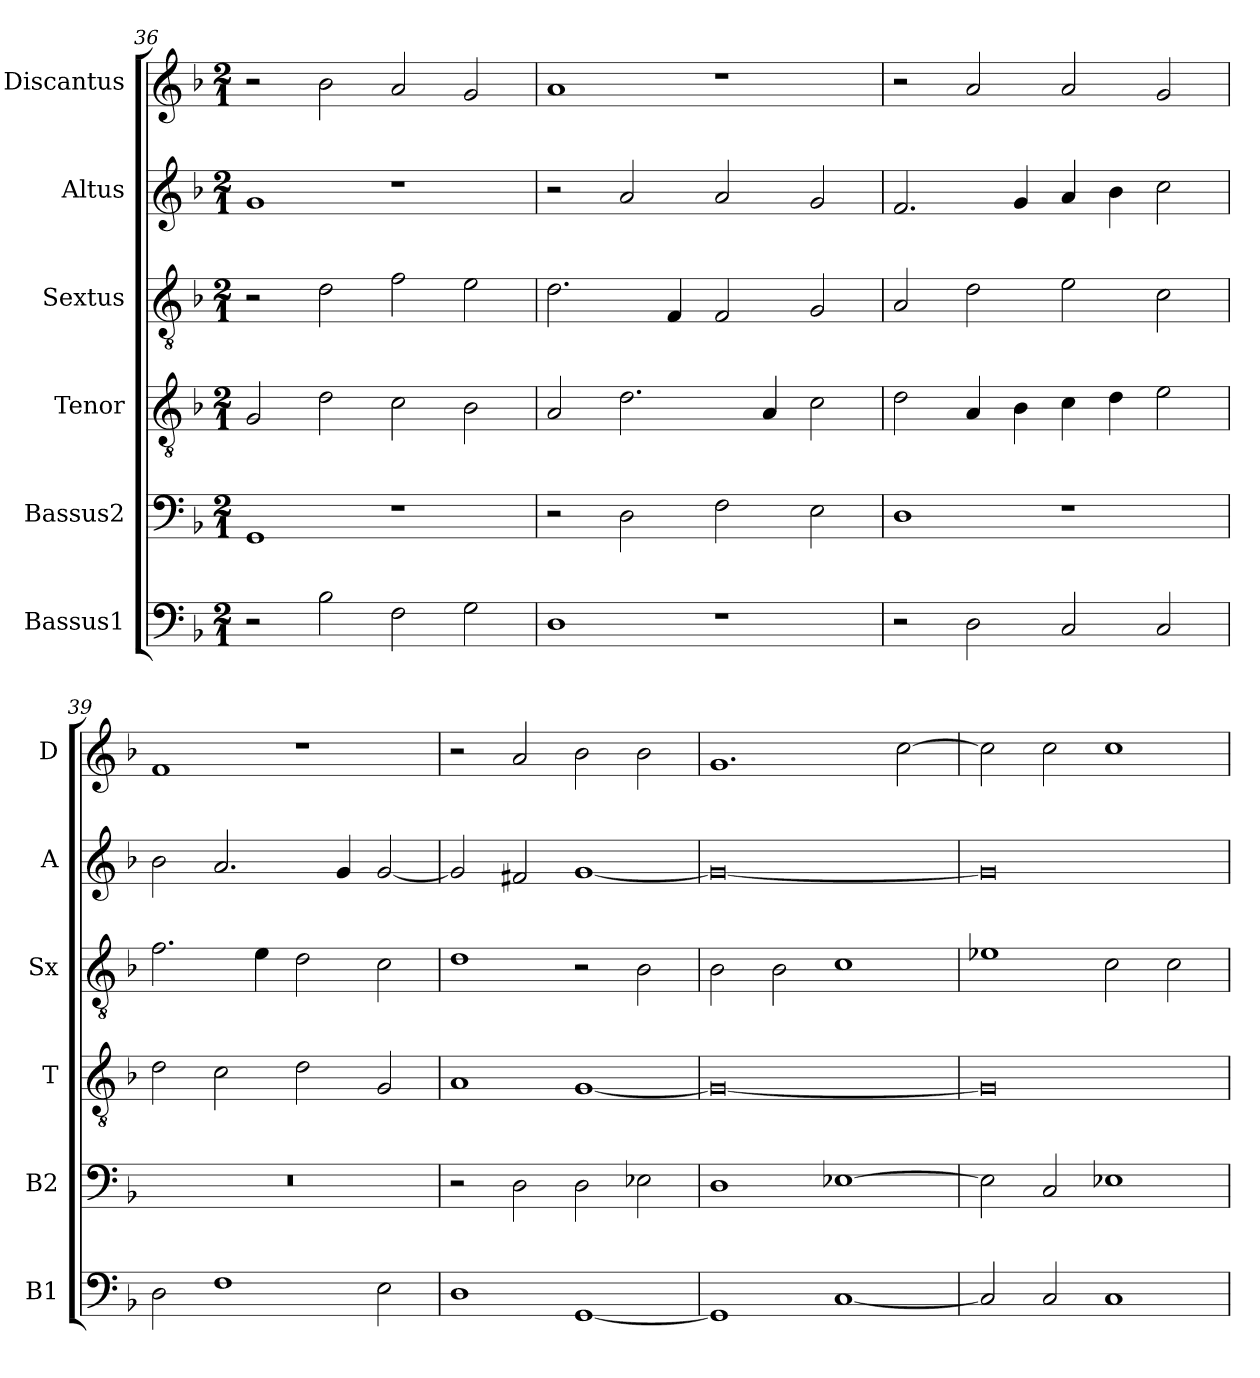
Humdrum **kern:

**kern	**kern	**kern	**kern	**kern	**kern
*part6	*part5	*part4	*part3	*part2	*part1
*staff6	*staff5	*staff4	*staff3	*staff2	*staff1
*I"Bassus1	*I"Bassus2	*I"Tenor	*I"Sextus	*I"Altus	*I"Discantus
*I'B1	*I'B2	*I'T	*I'Sx	*I'A	*I'D
*clefF4	*clefF4	*clefGv2	*clefGv2	*clefG2	*clefG2
*k[b-]	*k[b-]	*k[b-]	*k[b-]	*k[b-]	*k[b-]
*M2/1	*M2/1	*M2/1	*M2/1	*M2/1	*M2/1
=36	=36	=36	=36	=36	=36
2r	1GG	2G/	2r	1g	2r
2B-\	.	2d\	2d\	.	2b-\
2F\	1r	2c\	2f\	1r	2a/
2G\	.	2B-\	2e\	.	2g/
=37	=37	=37	=37	=37	=37
1D	2r	2A/	2.d\	2r	1a
.	2D\	2.d\	.	2a/	.
.	.	.	4F/	.	.
1r	2F\	.	2F/	2a/	1r
.	.	4A/	.	.	.
.	2E\	2c\	2G/	2g/	.
=38	=38	=38	=38	=38	=38
2r	1D	2d\	2A/	2.f/	2r
2D\	.	4A/	2d\	.	2a/
.	.	4B-\	.	4g/	.
2C/	1r	4c\	2e\	4a/	2a/
.	.	4d\	.	4b-\	.
2C/	.	2e\	2c\	2cc\	2g/
=39	=39	=39	=39	=39	=39
2D\	0r	2d\	2.f\	2b-\	1f
1F	.	2c\	.	2.a/	.
.	.	.	4e\	.	.
.	.	2d\	2d\	.	1r
.	.	.	.	4g/	.
2E\	.	2G/	2c\	[2g/	.
=40	=40	=40	=40	=40	=40
1D	2r	1A	1d	2g/]	2r
.	2D\	.	.	2f#X/	2a/
[1GG	2D\	[1G	2r	[1g	2b-\
.	2E-X\	.	2B-\	.	2b-\
=41	=41	=41	=41	=41	=41
1GG]	1D	0G_	2B-\	0g_	1.g
.	.	.	2B-\	.	.
[1C	[1E-X	.	1c	.	.
.	.	.	.	.	[2cc\
=42	=42	=42	=42	=42	=42
2C/]	2E-\]	0G]	1e-X	0g]	2cc\]
2C/	2C/	.	.	.	2cc\
1C	1E-X	.	2c\	.	1cc
.	.	.	2c\	.	.
=	=	=	=	=	=
*-	*-	*-	*-	*-	*-
